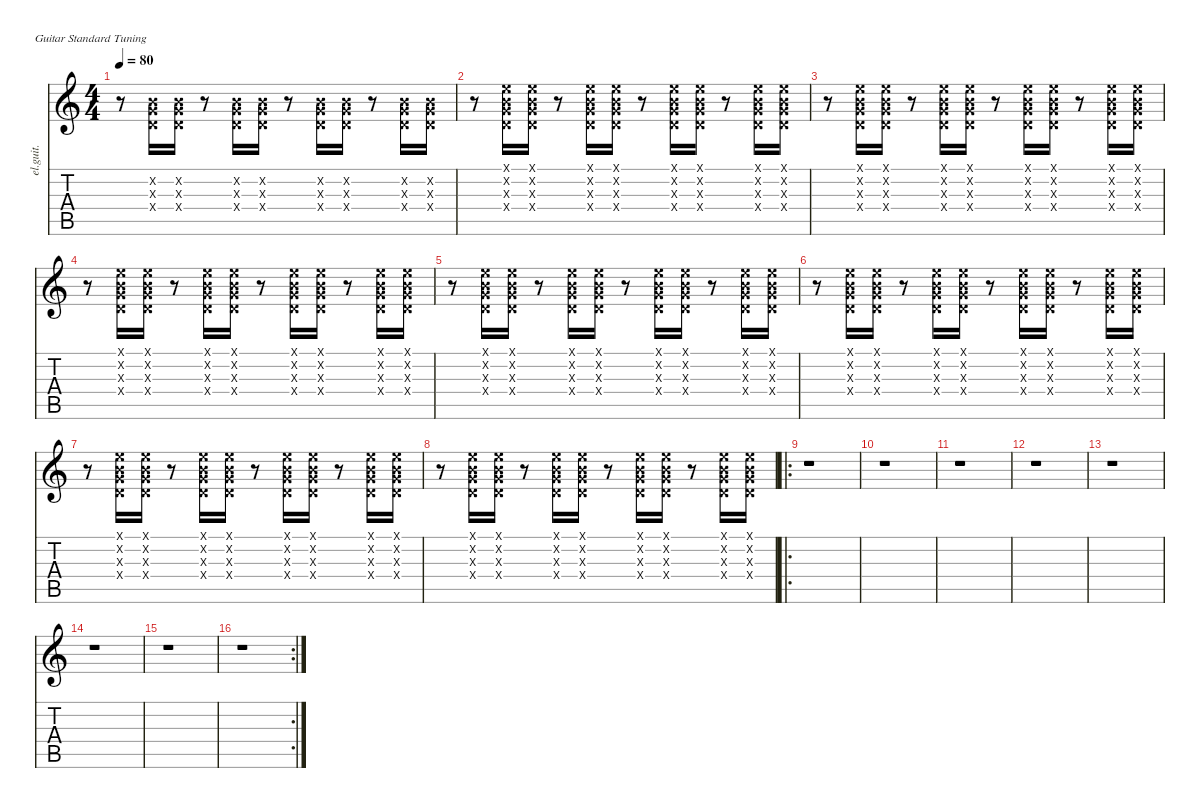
\defaultSystemsLayout 4
\hideDynamics
\bracketExtendMode nobrackets
\track ("Electric guitar (mute) 3" "el.guit.") {instrument electricguitarclean}
\staff {score tabs}
\tuning (E4 B3 G3 D3 A2 E2)
\ts (4 4)
\tempo 80
\clef g2
\ks c
r.8{dy f beam Down} (0.2{x} 0.3{x} 0.4{x}).16{beam Up} (0.2{x} 0.3{x} 0.4{x}).16{beam Up} r.8{beam Down} (0.2{x} 0.3{x} 0.4{x}).16{beam Up} (0.2{x} 0.3{x} 0.4{x}).16{beam Up} r.8{beam Down} (0.2{x} 0.3{x} 0.4{x}).16{beam Up} (0.2{x} 0.3{x} 0.4{x}).16{beam Up} r.8{beam Down} (0.2{x} 0.3{x} 0.4{x}).16{beam Up} (0.2{x} 0.3{x} 0.4{x}).16{beam Up} |
r.8{beam Down} (0.1{x} 0.2{x} 0.3{x} 0.4{x}).16{beam Up} (0.1{x} 0.2{x} 0.3{x} 0.4{x}).16{beam Up} r.8{beam Down} (0.1{x} 0.2{x} 0.3{x} 0.4{x}).16{beam Up} (0.1{x} 0.2{x} 0.3{x} 0.4{x}).16{beam Up} r.8{beam Down} (0.1{x} 0.2{x} 0.3{x} 0.4{x}).16{beam Up} (0.1{x} 0.2{x} 0.3{x} 0.4{x}).16{beam Up} r.8{beam Down} (0.1{x} 0.2{x} 0.3{x} 0.4{x}).16{beam Up} (0.1{x} 0.2{x} 0.3{x} 0.4{x}).16{beam Up} |
r.8{beam Down} (0.1{x} 0.2{x} 0.3{x} 0.4{x}).16{beam Up} (0.1{x} 0.2{x} 0.3{x} 0.4{x}).16{beam Up} r.8{beam Down} (0.1{x} 0.2{x} 0.3{x} 0.4{x}).16{beam Up} (0.1{x} 0.2{x} 0.3{x} 0.4{x}).16{beam Up} r.8{beam Down} (0.1{x} 0.2{x} 0.3{x} 0.4{x}).16{beam Up} (0.1{x} 0.2{x} 0.3{x} 0.4{x}).16{beam Up} r.8{beam Down} (0.1{x} 0.2{x} 0.3{x} 0.4{x}).16{beam Up} (0.1{x} 0.2{x} 0.3{x} 0.4{x}).16{beam Up} |
r.8{beam Down} (0.1{x} 0.2{x} 0.3{x} 0.4{x}).16{beam Up} (0.1{x} 0.2{x} 0.3{x} 0.4{x}).16{beam Up} r.8{beam Down} (0.1{x} 0.2{x} 0.3{x} 0.4{x}).16{beam Up} (0.1{x} 0.2{x} 0.3{x} 0.4{x}).16{beam Up} r.8{beam Down} (0.1{x} 0.2{x} 0.3{x} 0.4{x}).16{beam Up} (0.1{x} 0.2{x} 0.3{x} 0.4{x}).16{beam Up} r.8{beam Down} (0.1{x} 0.2{x} 0.3{x} 0.4{x}).16{beam Up} (0.1{x} 0.2{x} 0.3{x} 0.4{x}).16{beam Up} |
r.8{beam Down} (0.1{x} 0.2{x} 0.3{x} 0.4{x}).16{beam Up} (0.1{x} 0.2{x} 0.3{x} 0.4{x}).16{beam Up} r.8{beam Down} (0.1{x} 0.2{x} 0.3{x} 0.4{x}).16{beam Up} (0.1{x} 0.2{x} 0.3{x} 0.4{x}).16{beam Up} r.8{beam Down} (0.1{x} 0.2{x} 0.3{x} 0.4{x}).16{beam Up} (0.1{x} 0.2{x} 0.3{x} 0.4{x}).16{beam Up} r.8{beam Down} (0.1{x} 0.2{x} 0.3{x} 0.4{x}).16{beam Up} (0.1{x} 0.2{x} 0.3{x} 0.4{x}).16{beam Up} |
r.8{beam Down} (0.1{x} 0.2{x} 0.3{x} 0.4{x}).16{beam Up} (0.1{x} 0.2{x} 0.3{x} 0.4{x}).16{beam Up} r.8{beam Down} (0.1{x} 0.2{x} 0.3{x} 0.4{x}).16{beam Up} (0.1{x} 0.2{x} 0.3{x} 0.4{x}).16{beam Up} r.8{beam Down} (0.1{x} 0.2{x} 0.3{x} 0.4{x}).16{beam Up} (0.1{x} 0.2{x} 0.3{x} 0.4{x}).16{beam Up} r.8{beam Down} (0.1{x} 0.2{x} 0.3{x} 0.4{x}).16{beam Up} (0.1{x} 0.2{x} 0.3{x} 0.4{x}).16{beam Up} |
r.8{beam Down} (0.1{x} 0.2{x} 0.3{x} 0.4{x}).16{beam Up} (0.1{x} 0.2{x} 0.3{x} 0.4{x}).16{beam Up} r.8{beam Down} (0.1{x} 0.2{x} 0.3{x} 0.4{x}).16{beam Up} (0.1{x} 0.2{x} 0.3{x} 0.4{x}).16{beam Up} r.8{beam Down} (0.1{x} 0.2{x} 0.3{x} 0.4{x}).16{beam Up} (0.1{x} 0.2{x} 0.3{x} 0.4{x}).16{beam Up} r.8{beam Down} (0.1{x} 0.2{x} 0.3{x} 0.4{x}).16{beam Up} (0.1{x} 0.2{x} 0.3{x} 0.4{x}).16{beam Up} |
r.8{beam Down} (0.1{x} 0.2{x} 0.3{x} 0.4{x}).16{beam Up} (0.1{x} 0.2{x} 0.3{x} 0.4{x}).16{beam Up} r.8{beam Down} (0.1{x} 0.2{x} 0.3{x} 0.4{x}).16{beam Up} (0.1{x} 0.2{x} 0.3{x} 0.4{x}).16{beam Up} r.8{beam Down} (0.1{x} 0.2{x} 0.3{x} 0.4{x}).16{beam Up} (0.1{x} 0.2{x} 0.3{x} 0.4{x}).16{beam Up} r.8{beam Down} (0.1{x} 0.2{x} 0.3{x} 0.4{x}).16{beam Up} (0.1{x} 0.2{x} 0.3{x} 0.4{x}).16{beam Up} |
\ro
r.1{beam Down} |
r.1{beam Down} |
r.1{beam Down} |
r.1{beam Down} |
r.1{beam Down} |
r.1{beam Down} |
r.1{beam Down} |
\rc 2
r.1{beam Down}
